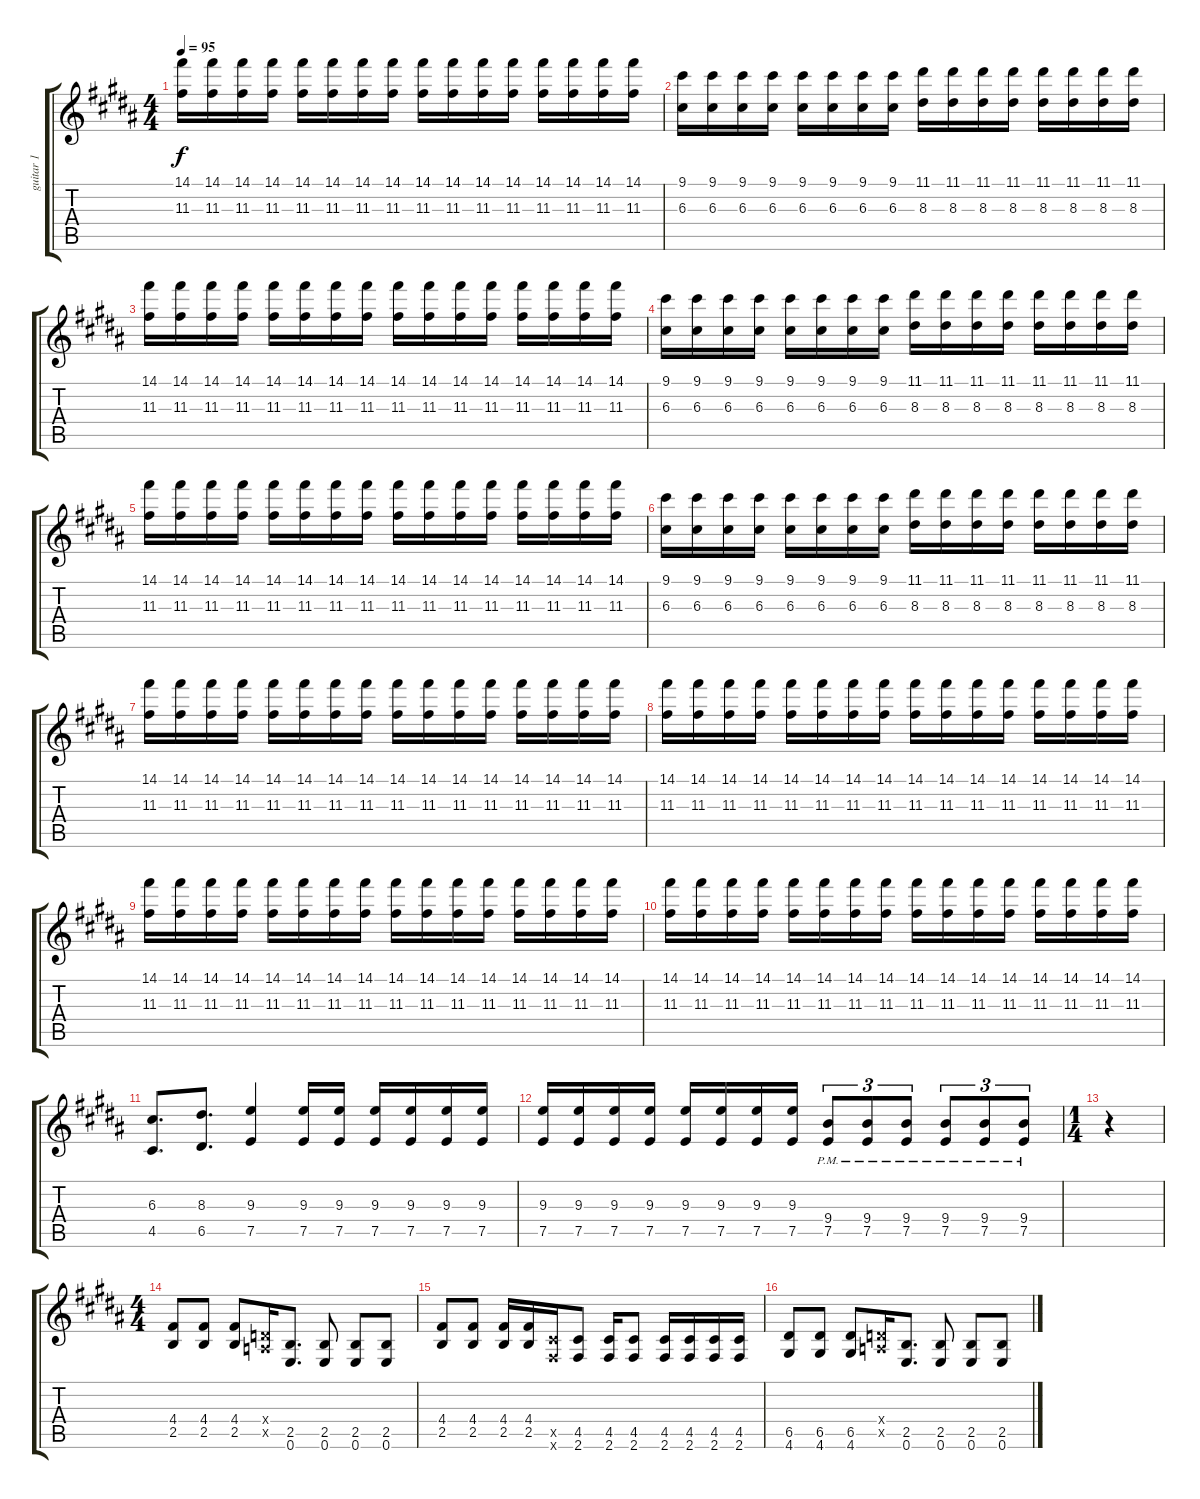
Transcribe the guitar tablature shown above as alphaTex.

\track ("guitar 1" "guitar 1") {instrument overdrivenguitar}
\staff {score tabs}
\tuning (E4 B3 G3 D3 A2 E2) {hide}
\ts (4 4)
\tempo 95
\clef g2
\ks b
(14.1 11.3).16{dy f} (14.1 11.3).16 (14.1 11.3).16 (14.1 11.3).16 (14.1 11.3).16 (14.1 11.3).16 (14.1 11.3).16 (14.1 11.3).16 (14.1 11.3).16 (14.1 11.3).16 (14.1 11.3).16 (14.1 11.3).16 (14.1 11.3).16 (14.1 11.3).16 (14.1 11.3).16 (14.1 11.3).16 |
(9.1 6.3).16 (9.1 6.3).16 (9.1 6.3).16 (9.1 6.3).16 (9.1 6.3).16 (9.1 6.3).16 (9.1 6.3).16 (9.1 6.3).16 (11.1 8.3).16 (11.1 8.3).16 (11.1 8.3).16 (11.1 8.3).16 (11.1 8.3).16 (11.1 8.3).16 (11.1 8.3).16 (11.1 8.3).16 |
(14.1 11.3).16 (14.1 11.3).16 (14.1 11.3).16 (14.1 11.3).16 (14.1 11.3).16 (14.1 11.3).16 (14.1 11.3).16 (14.1 11.3).16 (14.1 11.3).16 (14.1 11.3).16 (14.1 11.3).16 (14.1 11.3).16 (14.1 11.3).16 (14.1 11.3).16 (14.1 11.3).16 (14.1 11.3).16 |
(9.1 6.3).16 (9.1 6.3).16 (9.1 6.3).16 (9.1 6.3).16 (9.1 6.3).16 (9.1 6.3).16 (9.1 6.3).16 (9.1 6.3).16 (11.1 8.3).16 (11.1 8.3).16 (11.1 8.3).16 (11.1 8.3).16 (11.1 8.3).16 (11.1 8.3).16 (11.1 8.3).16 (11.1 8.3).16 |
(14.1 11.3).16 (14.1 11.3).16 (14.1 11.3).16 (14.1 11.3).16 (14.1 11.3).16 (14.1 11.3).16 (14.1 11.3).16 (14.1 11.3).16 (14.1 11.3).16 (14.1 11.3).16 (14.1 11.3).16 (14.1 11.3).16 (14.1 11.3).16 (14.1 11.3).16 (14.1 11.3).16 (14.1 11.3).16 |
(9.1 6.3).16 (9.1 6.3).16 (9.1 6.3).16 (9.1 6.3).16 (9.1 6.3).16 (9.1 6.3).16 (9.1 6.3).16 (9.1 6.3).16 (11.1 8.3).16 (11.1 8.3).16 (11.1 8.3).16 (11.1 8.3).16 (11.1 8.3).16 (11.1 8.3).16 (11.1 8.3).16 (11.1 8.3).16 |
(14.1 11.3).16 (14.1 11.3).16 (14.1 11.3).16 (14.1 11.3).16 (14.1 11.3).16 (14.1 11.3).16 (14.1 11.3).16 (14.1 11.3).16 (14.1 11.3).16 (14.1 11.3).16 (14.1 11.3).16 (14.1 11.3).16 (14.1 11.3).16 (14.1 11.3).16 (14.1 11.3).16 (14.1 11.3).16 |
(14.1 11.3).16 (14.1 11.3).16 (14.1 11.3).16 (14.1 11.3).16 (14.1 11.3).16 (14.1 11.3).16 (14.1 11.3).16 (14.1 11.3).16 (14.1 11.3).16 (14.1 11.3).16 (14.1 11.3).16 (14.1 11.3).16 (14.1 11.3).16 (14.1 11.3).16 (14.1 11.3).16 (14.1 11.3).16 |
(14.1 11.3).16 (14.1 11.3).16 (14.1 11.3).16 (14.1 11.3).16 (14.1 11.3).16 (14.1 11.3).16 (14.1 11.3).16 (14.1 11.3).16 (14.1 11.3).16 (14.1 11.3).16 (14.1 11.3).16 (14.1 11.3).16 (14.1 11.3).16 (14.1 11.3).16 (14.1 11.3).16 (14.1 11.3).16 |
(14.1 11.3).16 (14.1 11.3).16 (14.1 11.3).16 (14.1 11.3).16 (14.1 11.3).16 (14.1 11.3).16 (14.1 11.3).16 (14.1 11.3).16 (14.1 11.3).16 (14.1 11.3).16 (14.1 11.3).16 (14.1 11.3).16 (14.1 11.3).16 (14.1 11.3).16 (14.1 11.3).16 (14.1 11.3).16 |
(6.3 4.5).8{d} (8.3 6.5).8{d} (9.3 7.5).4 (9.3 7.5).16 (9.3 7.5).16 (9.3 7.5).16 (9.3 7.5).16 (9.3 7.5).16 (9.3 7.5).16 |
(9.3 7.5).16 (9.3 7.5).16 (9.3 7.5).16 (9.3 7.5).16 (9.3 7.5).16 (9.3 7.5).16 (9.3 7.5).16 (9.3 7.5).16 (9.4{pm} 7.5{pm}).8{tu (3 2)} (9.4{pm} 7.5{pm}).8{tu (3 2)} (9.4{pm} 7.5{pm}).8{tu (3 2)} (9.4{pm} 7.5{pm}).8{tu (3 2)} (9.4{pm} 7.5{pm}).8{tu (3 2)} (9.4{pm} 7.5{pm}).8{tu (3 2)} |
\ts (1 4)
r.4 |
\ts (4 4)
(4.4 2.5).8 (4.4 2.5).8 (4.4 2.5).8 (0.4{x} 0.5{x}).16 (2.5 0.6).8{d} (2.5 0.6).8 (2.5 0.6).8 (2.5 0.6).8 |
(4.4 2.5).8 (4.4 2.5).8 (4.4 2.5).16 (4.4 2.5).16 (4.5{x} 2.6{x}).16 (4.5 2.6).8 (4.5 2.6).16 (4.5 2.6).8 (4.5 2.6).16 (4.5 2.6).16 (4.5 2.6).16 (4.5 2.6).16 |
(6.5 4.6).8 (6.5 4.6).8 (6.5 4.6).8 (0.4{x} 0.5{x}).16 (2.5 0.6).8{d} (2.5 0.6).8 (2.5 0.6).8 (2.5 0.6).8
